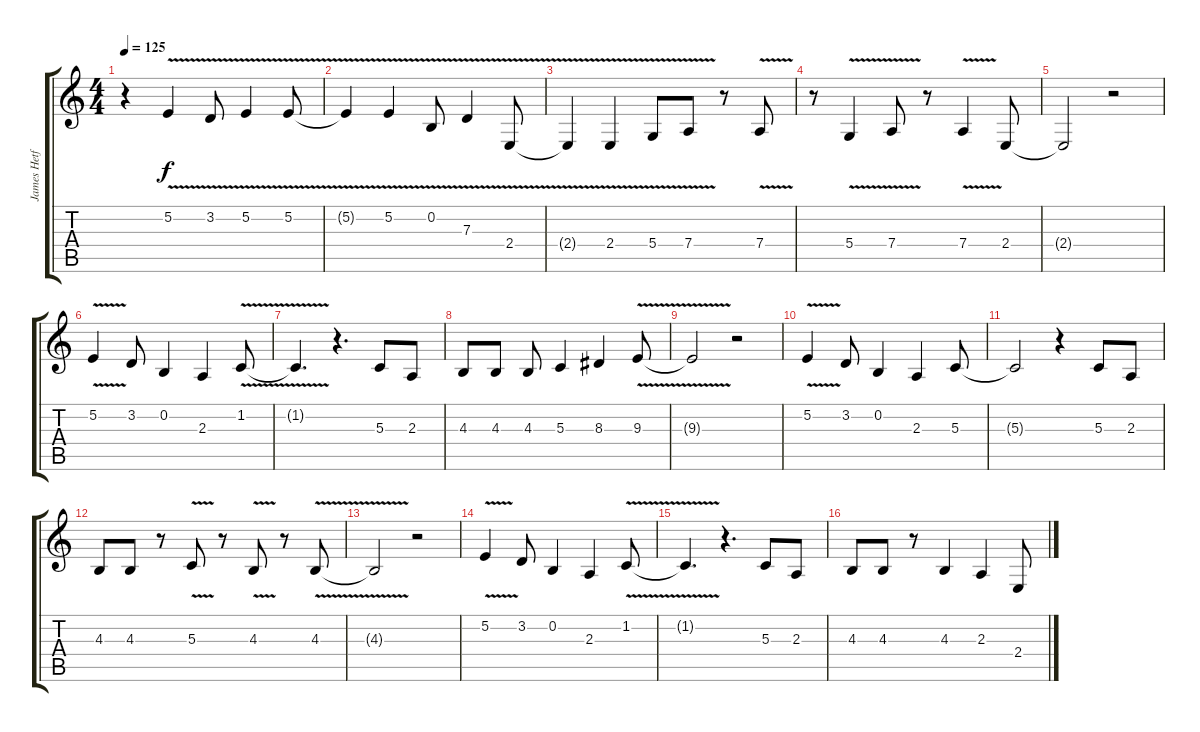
\track ("James Hetfield Vocals" "James Hetf") {instrument englishhorn}
\staff {score tabs}
\tuning (E4 B3 G3 D3 A2 E2) {hide}
\ts (4 4)
\tempo 125
\clef g2
\ks c
r.4{dy f} 5.2{v}.4 3.2{v}.8 5.2{v}.4 5.2{v}.8 |
5.2{t}.4 5.2{v}.4 0.2{v}.8 7.3{v}.4 2.4{v}.8 |
2.4{t}.4 2.4{v}.4 5.4{v}.8 7.4{v}.8 r.8 7.4{v}.8 |
r.8 5.4{v}.4 7.4{v}.8 r.8 7.4{v}.4 2.4.8 |
2.4{t}.2 r.2 |
5.2{v}.4 3.2.8 0.2.4 2.3.4 1.2{v}.8 |
1.2{t}.4{d} r.4{d} 5.3.8 2.3.8 |
4.3.8 4.3.8 4.3.8 5.3.4 8.3.4 9.3{v}.8 |
9.3{t}.2 r.2 |
5.2{v}.4 3.2.8 0.2.4 2.3.4 5.3.8 |
5.3{t}.2 r.4 5.3.8 2.3.8 |
4.3.8 4.3.8 r.8 5.3{v}.8 r.8 4.3{v}.8 r.8 4.3{v}.8 |
4.3{t}.2 r.2 |
5.2{v}.4 3.2.8 0.2.4 2.3.4 1.2{v}.8 |
1.2{t}.4{d} r.4{d} 5.3.8 2.3.8 |
4.3.8 4.3.8 r.8 4.3.4 2.3.4 2.4.8
